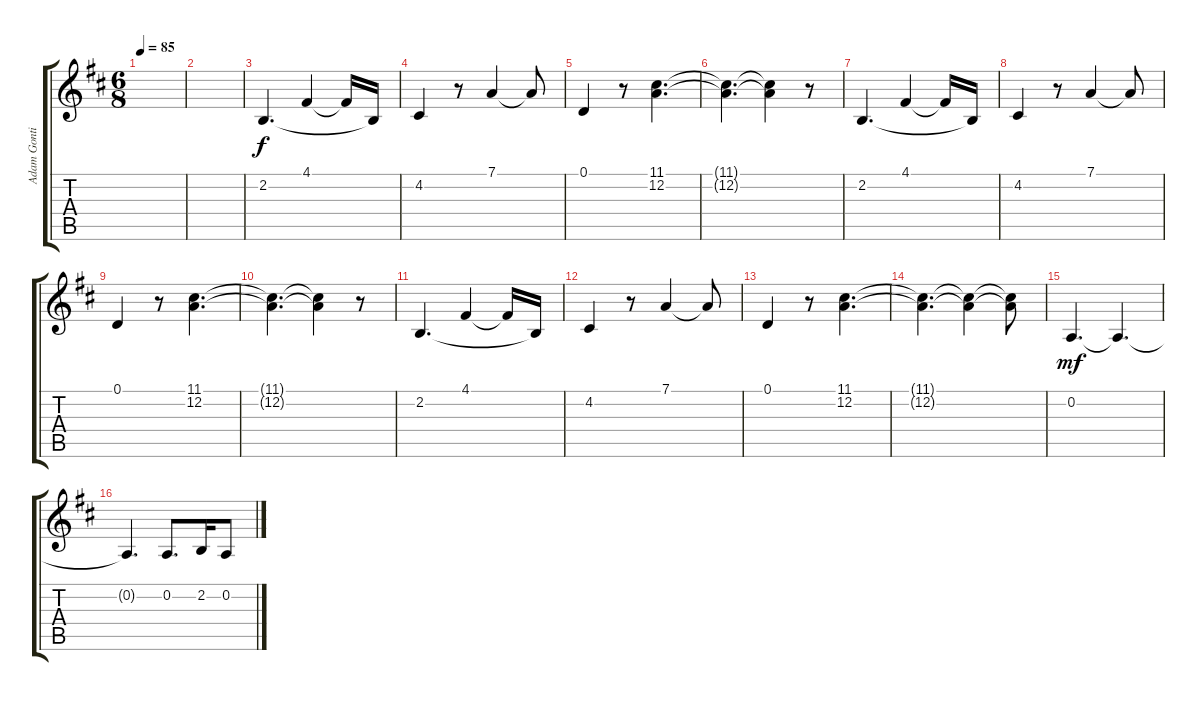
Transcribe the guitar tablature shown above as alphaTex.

\track ("Adam Gontier (Vocals)" "Adam Gonti") {instrument lead2sawtooth}
\staff {score tabs}
\tuning (D4 A3 F3 C3 G2 C2) {hide}
\ts (6 8)
\tempo 85
\clef g2
\ks d
|
|
2.2.4{d} 4.1.4 4.1{t}.16 2.2{t}.16 |
4.2.4 r.8 7.1.4 7.1{t}.8 |
0.1.4 r.8 (11.1 12.2).4{d} |
(11.1{t} 12.2{t}).4{d} (11.1{t} 12.2{t}).4 r.8 |
2.2.4{d} 4.1.4 4.1{t}.16 2.2{t}.16 |
4.2.4 r.8 7.1.4 7.1{t}.8 |
0.1.4 r.8 (11.1 12.2).4{d} |
(11.1{t} 12.2{t}).4{d} (11.1{t} 12.2{t}).4 r.8 |
2.2.4{d} 4.1.4 4.1{t}.16 2.2{t}.16 |
4.2.4 r.8 7.1.4 7.1{t}.8 |
0.1.4 r.8 (11.1 12.2).4{d} |
(11.1{t} 12.2{t}).4{d} (11.1{t} 12.2{t}).4 (11.1{t} 12.2{t}).8 |
0.2.4{d dy mf} 0.2{t}.4{d} |
0.2{t}.4{d} 0.2.8{d} 2.2.16 0.2.8
